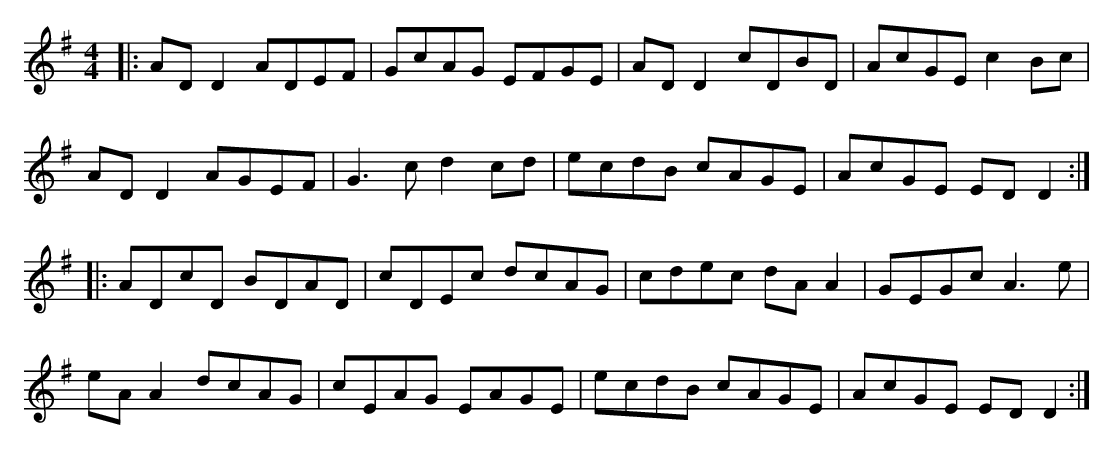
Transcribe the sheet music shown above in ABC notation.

X:1
M:4/4
K:Dmix
|:AD D2 ADEF|GcAG EFGE|AD D2 cDBD|AcGE c2Bc|
AD D2 AGEF|G3c d2cd|ecdB cAGE|AcGE ED D2:|
|:ADcD BDAD|cDEc dcAG|cdec dA A2|GEGc A3e|
eA A2 dcAG|cEAG EAGE|ecdB cAGE|AcGE ED D2:|
